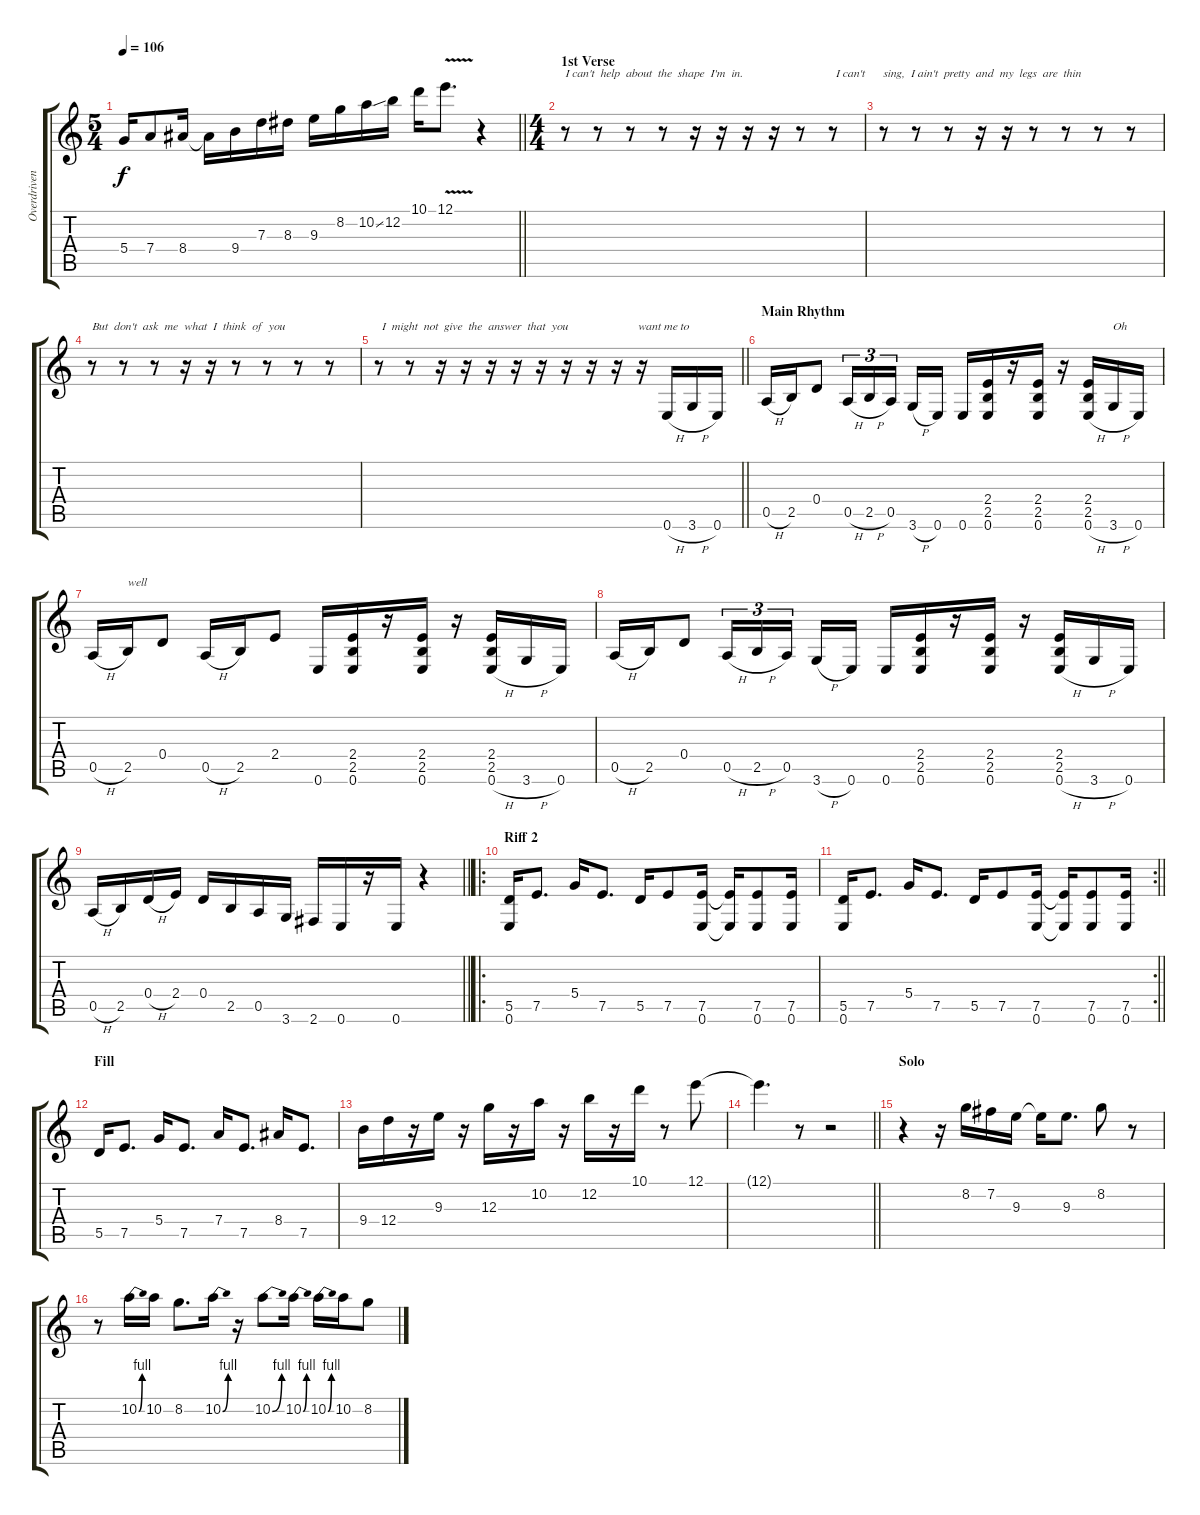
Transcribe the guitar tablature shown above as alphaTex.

\track ("Overdriven Guitar" "Overdriven") {instrument electricguitarclean}
\staff {score tabs}
\tuning (E4 B3 G3 D3 A2 E2) {hide}
\ts (5 4)
\tempo 106
\clef g2
\barLineRight lightlight
\ks c
5.4.16{dy f} 7.4.8 8.4.16 8.4{t}.16 9.4.16 7.3.16 8.3.16 9.3.16 8.2.16 10.2{ss}.16 12.2.16 10.1.16 12.1{v}.8{d} r.4 |
\ts (4 4)
\section ("" "1st Verse")
r.8{txt "I can't  help  about  the  shape  I'm  in."} r.8 r.8 r.8 r.16 r.16 r.16 r.16 r.8 r.8{txt " I can't"} |
r.8{txt "sing,  I ain't  pretty  and  my  legs  are  thin"} r.8 r.8 r.16 r.16 r.8 r.8 r.8 r.8 |
r.8{txt "But  don't  ask  me  what  I  think  of  you"} r.8 r.8 r.16 r.16 r.8 r.8 r.8 r.8 |
\barLineRight lightlight
r.8{txt " I  might  not  give  the  answer  that  you"} r.8 r.16 r.16 r.16 r.16 r.16 r.16 r.16 r.16{txt "       want me to"} r.16 0.6{h}.16 3.6{h}.16 0.6.16 |
\section ("" "Main Rhythm")
0.5{h}.16 2.5.16 0.4.8 0.5{h}.16{tu (3 2)} 2.5{h}.16{tu (3 2)} 0.5.16{tu (3 2) beam splitsecondary} 3.6{h}.16 0.6.16 0.6.16 (2.4 2.5 0.6).16 r.16 (2.4 2.5 0.6).16 r.16 (2.4 2.5 0.6{h}).16 3.6{h}.16{txt "Oh"} 0.6.16 |
0.5{h}.16 2.5.16{txt "well"} 0.4.8 0.5{h}.16 2.5.16 2.4.8 0.6.16 (2.4 2.5 0.6).16 r.16 (2.4 2.5 0.6).16 r.16 (2.4 2.5 0.6{h}).16 3.6{h}.16 0.6.16 |
0.5{h}.16 2.5.16 0.4.8 0.5{h}.16{tu (3 2)} 2.5{h}.16{tu (3 2)} 0.5.16{tu (3 2) beam splitsecondary} 3.6{h}.16 0.6.16 0.6.16 (2.4 2.5 0.6).16 r.16 (2.4 2.5 0.6).16 r.16 (2.4 2.5 0.6{h}).16 3.6{h}.16 0.6.16 |
\barLineRight lightlight
0.5{h}.16 2.5.16 0.4{h}.16 2.4.16 0.4.16 2.5.16 0.5.16 3.6.16 2.6.16 0.6.16 r.16 0.6.16 r.4 |
\ro
\section ("" "Riff 2")
(5.5 0.6).16 7.5.8{d} 5.4.16 7.5.8{d} 5.5.16 7.5.8 (7.5 0.6).16 (7.5{t} 0.6{t}).16 (7.5 0.6).8 (7.5 0.6).16 |
\rc 2
\barLineRight lightlight
(5.5 0.6).16 7.5.8{d} 5.4.16 7.5.8{d} 5.5.16 7.5.8 (7.5 0.6).16 (7.5{t} 0.6{t}).16 (7.5 0.6).8 (7.5 0.6).16 |
\section ("" "Fill")
5.5.16 7.5.8{d} 5.4.16 7.5.8{d} 7.4.16 7.5.8{d} 8.4.16 7.5.8{d} |
9.4.16 12.4.16 r.16 9.3.16 r.16 12.3.16 r.16 10.2.16 r.16 12.2.16 r.16 10.1.16 r.8 12.1.8 |
\barLineRight lightlight
12.1{t}.4{d} r.8 r.2 |
\section ("" "Solo")
r.4 r.16 8.2.16 7.2.16 9.3.16 9.3{t}.16 9.3.8{d} 8.2.8 r.8 |
r.8 10.2{be (bend 0 0 60 4)}.16 10.2.16 8.2.8{d} 10.2{be (bend 0 0 60 4)}.16 r.16 10.2{be (bend 0 0 60 4)}.8 10.2{be (bend 0 0 60 4)}.16 10.2{be (bend 0 0 60 4)}.16 10.2.16 8.2.8
